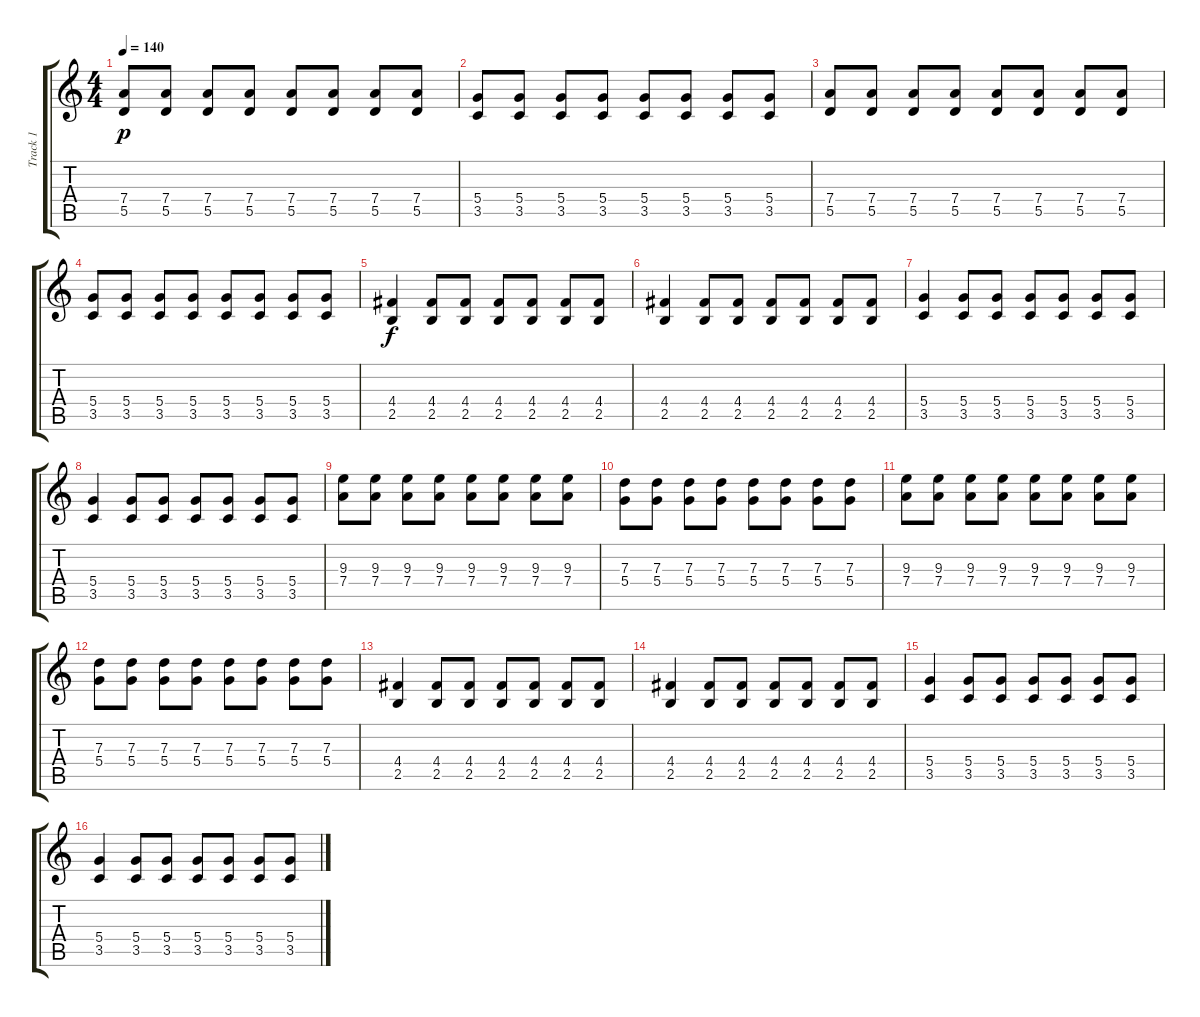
\track ("Track 1" "Track 1") {instrument distortionguitar}
\staff {score tabs}
\tuning (E4 B3 G3 D3 A2 E2) {hide}
\ts (4 4)
\tempo 140
\clef g2
\ks c
(7.4 5.5).8{dy p} (7.4 5.5).8 (7.4 5.5).8 (7.4 5.5).8 (7.4 5.5).8 (7.4 5.5).8 (7.4 5.5).8 (7.4 5.5).8 |
(5.4 3.5).8 (5.4 3.5).8 (5.4 3.5).8 (5.4 3.5).8 (5.4 3.5).8 (5.4 3.5).8 (5.4 3.5).8 (5.4 3.5).8 |
(7.4 5.5).8 (7.4 5.5).8 (7.4 5.5).8 (7.4 5.5).8 (7.4 5.5).8 (7.4 5.5).8 (7.4 5.5).8 (7.4 5.5).8 |
(5.4 3.5).8 (5.4 3.5).8 (5.4 3.5).8 (5.4 3.5).8 (5.4 3.5).8 (5.4 3.5).8 (5.4 3.5).8 (5.4 3.5).8 |
(4.4 2.5).4{dy f} (4.4 2.5).8 (4.4 2.5).8 (4.4 2.5).8 (4.4 2.5).8 (4.4 2.5).8 (4.4 2.5).8 |
(4.4 2.5).4 (4.4 2.5).8 (4.4 2.5).8 (4.4 2.5).8 (4.4 2.5).8 (4.4 2.5).8 (4.4 2.5).8 |
(5.4 3.5).4 (5.4 3.5).8 (5.4 3.5).8 (5.4 3.5).8 (5.4 3.5).8 (5.4 3.5).8 (5.4 3.5).8 |
(5.4 3.5).4 (5.4 3.5).8 (5.4 3.5).8 (5.4 3.5).8 (5.4 3.5).8 (5.4 3.5).8 (5.4 3.5).8 |
(9.3 7.4).8 (9.3 7.4).8 (9.3 7.4).8 (9.3 7.4).8 (9.3 7.4).8 (9.3 7.4).8 (9.3 7.4).8 (9.3 7.4).8 |
(7.3 5.4).8 (7.3 5.4).8 (7.3 5.4).8 (7.3 5.4).8 (7.3 5.4).8 (7.3 5.4).8 (7.3 5.4).8 (7.3 5.4).8 |
(9.3 7.4).8 (9.3 7.4).8 (9.3 7.4).8 (9.3 7.4).8 (9.3 7.4).8 (9.3 7.4).8 (9.3 7.4).8 (9.3 7.4).8 |
(7.3 5.4).8 (7.3 5.4).8 (7.3 5.4).8 (7.3 5.4).8 (7.3 5.4).8 (7.3 5.4).8 (7.3 5.4).8 (7.3 5.4).8 |
(4.4 2.5).4 (4.4 2.5).8 (4.4 2.5).8 (4.4 2.5).8 (4.4 2.5).8 (4.4 2.5).8 (4.4 2.5).8 |
(4.4 2.5).4 (4.4 2.5).8 (4.4 2.5).8 (4.4 2.5).8 (4.4 2.5).8 (4.4 2.5).8 (4.4 2.5).8 |
(5.4 3.5).4 (5.4 3.5).8 (5.4 3.5).8 (5.4 3.5).8 (5.4 3.5).8 (5.4 3.5).8 (5.4 3.5).8 |
(5.4 3.5).4 (5.4 3.5).8 (5.4 3.5).8 (5.4 3.5).8 (5.4 3.5).8 (5.4 3.5).8 (5.4 3.5).8
